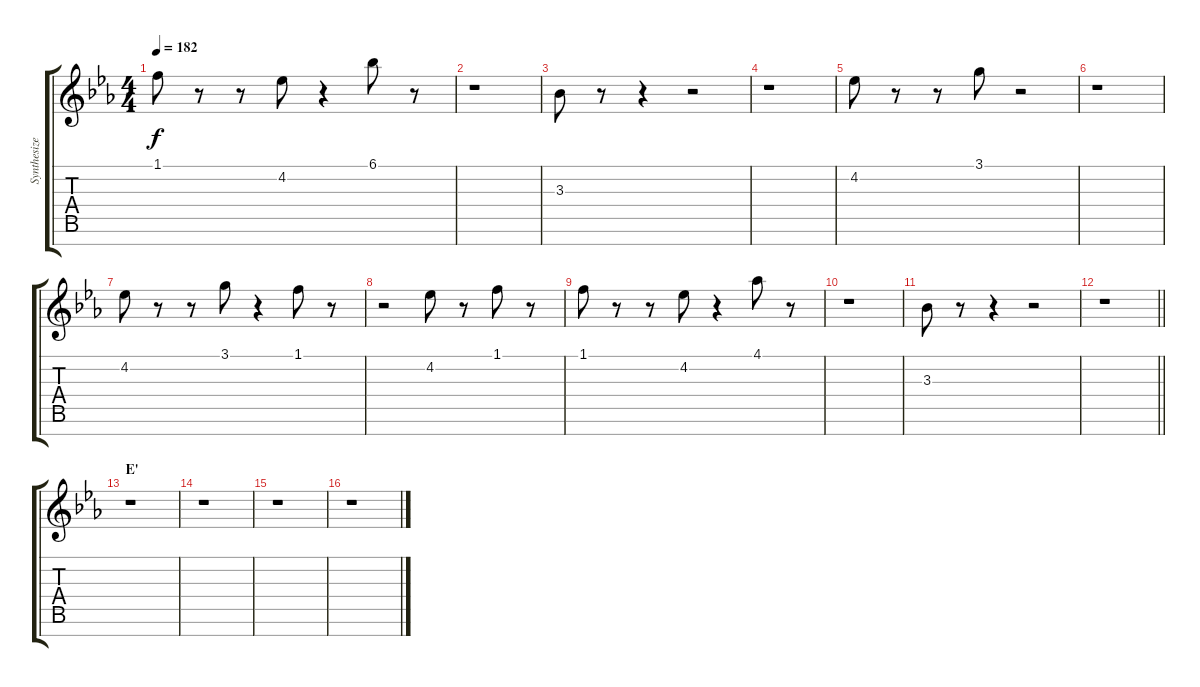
\track ("Synthesizer I" "Synthesize") {instrument fx5brightness}
\staff {score tabs}
\tuning (E5 B4 G4 D4 A3 E3 B2) {hide}
\ts (4 4)
\tempo 182
\clef g2
\ks eb
1.1.8{dy f} r.8 r.8 4.2.8 r.4 6.1.8 r.8 |
r.1 |
3.3.8 r.8 r.4 r.2 |
r.1 |
4.2.8 r.8 r.8 3.1.8 r.2 |
r.1 |
4.2.8 r.8 r.8 3.1.8 r.4 1.1.8 r.8 |
r.2 4.2.8 r.8 1.1.8 r.8 |
1.1.8 r.8 r.8 4.2.8 r.4 4.1.8 r.8 |
r.1 |
3.3.8 r.8 r.4 r.2 |
\barLineRight lightlight
r.1 |
\section ("" "E'")
r.1 |
r.1 |
r.1 |
r.1
